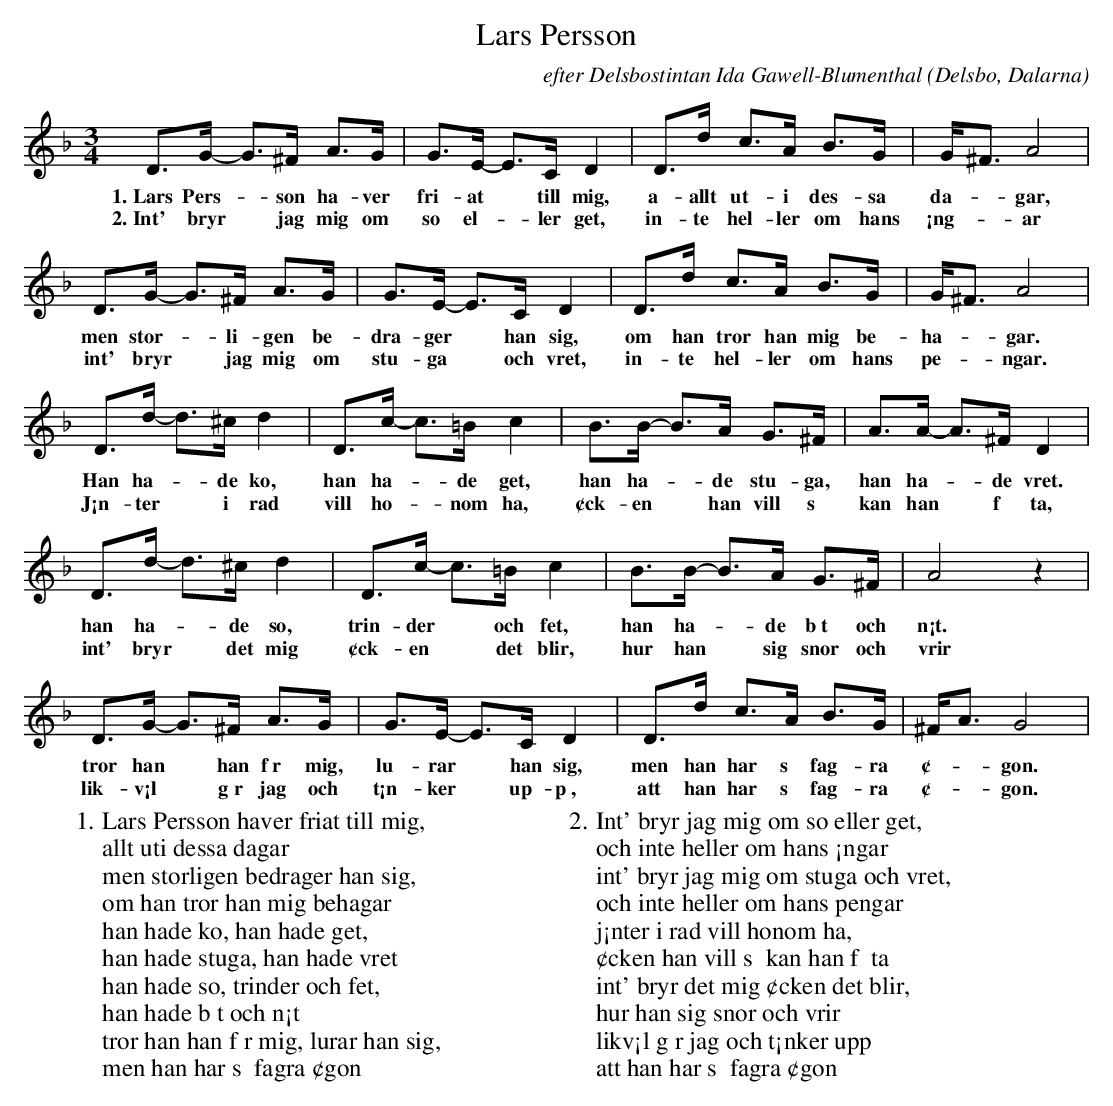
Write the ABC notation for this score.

X:1
T:Lars Persson
C:efter Delsbostintan Ida Gawell-Blumenthal
O:Delsbo, Dalarna
M:3/4
K:Gdor
D>G- G>^F A>G | G>E- E>C D2 | D>d c>A B>G | G<^F A4 |
w:1.~Lars Pers-*son ha-ver fri-at *till mig, a-allt ut-i des-sa da-*gar,
w:2.~Int' bryr *jag mig om so el-*ler get, in-te hel-ler om hans ¡ng-*ar
D>G- G>^F A>G | G>E- E>C D2 | D>d c>A B>G | G<^F A4 |
w:men stor-*li-gen be-dra-ger *han sig, om han tror han mig be-ha-*gar.
w:int' bryr *jag mig om stu-ga *och vret, in-te hel-ler om hans pe-*ngar.
D>d- d>^cd2 | D>c- c>=B c2 | B>B- B>A G>^F | A>A- A>^FD2 |
w:Han ha-*de ko, han ha-*de get, han ha-*de stu-ga, han ha-*de vret.
w:J¡n-ter *i rad vill ho-*nom ha, ¢ck-en *han vill s  kan han *f  ta,
D>d- d>^cd2 | D>c- c>=B c2 | B>B- B>A G>^F | A4 z2 |
w:han ha-*de so, trin-der *och fet, han ha-*de b t och n¡t.
w:int' bryr *det mig ¢ck-en *det blir, hur han *sig snor och vrir
D>G- G>^F A>G | G>E- E>C D2 | D>d c>A B>G | ^F<A G4 |
w:tror han *han f r mig, lu-rar *han sig, men han har s  fag-ra ¢-*gon.
w:lik-v¡l *g r jag och t¡n-ker *up-p , att han har s  fag-ra ¢-*gon.
W:1. Lars Persson haver friat till mig,
W:allt uti dessa dagar
W:men storligen bedrager han sig,
W:om han tror han mig behagar
W:han hade ko, han hade get,
W:han hade stuga, han hade vret
W:han hade so, trinder och fet,
W:han hade b t och n¡t
W:tror han han f r mig, lurar han sig,
W:men han har s  fagra ¢gon
W:
W:2. Int' bryr jag mig om so eller get,
W:och inte heller om hans ¡ngar
W:int' bryr jag mig om stuga och vret,
W:och inte heller om hans pengar
W:j¡nter i rad vill honom ha,
W:¢cken han vill s  kan han f  ta
W:int' bryr det mig ¢cken det blir,
W:hur han sig snor och vrir
W:likv¡l g r jag och t¡nker upp
W:att han har s  fagra ¢gon
